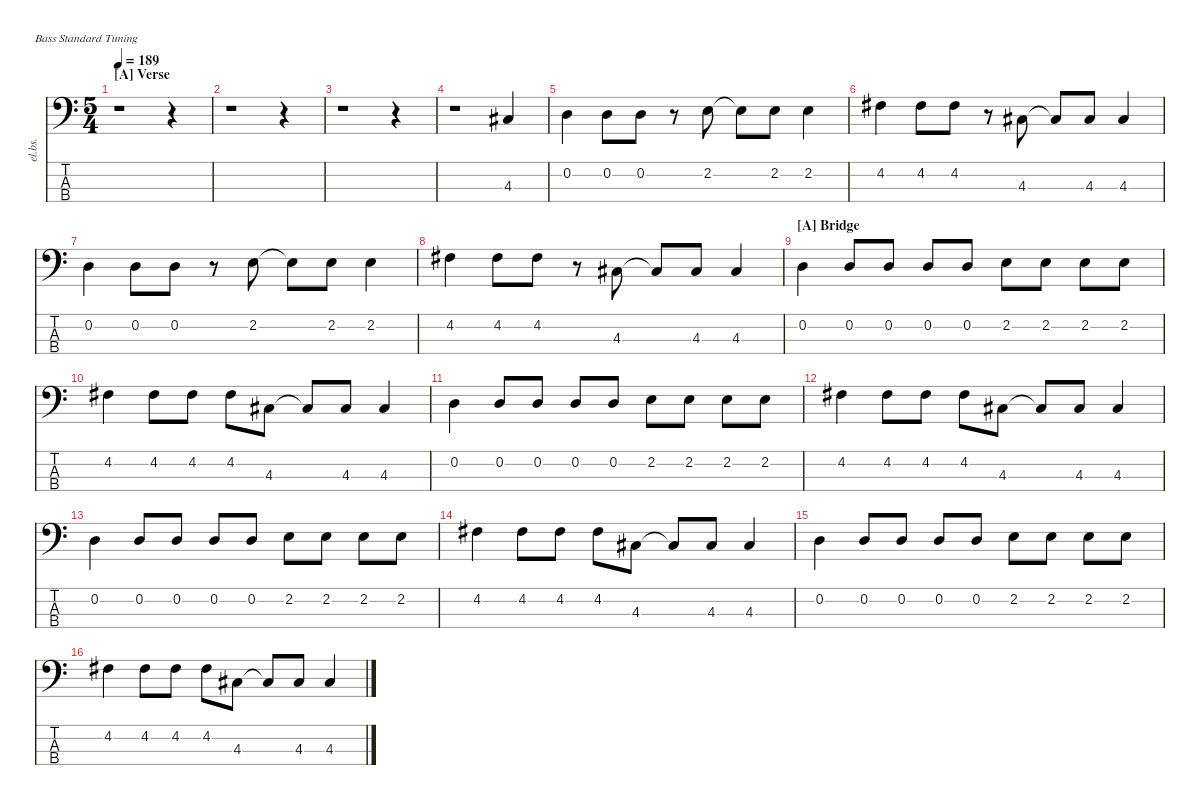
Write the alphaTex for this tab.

\defaultSystemsLayout 4
\hideDynamics
\bracketExtendMode nobrackets
\track ("Ba_MODO" "el.bs.") {instrument electricbassfinger}
\staff {score tabs}
\tuning (G2 D2 A1 E1)
\ts (5 4)
\section ("A" "Verse")
\tempo 189
\clef f4
\ks aminor
r.1{dy f beam Down} r.4{beam Down} |
r.1{beam Down} r.4{beam Down} |
r.1{beam Down} r.4{beam Down} |
r.1{beam Down} 4.3{acc #}.4{dy ff beam Up} |
0.2.4{beam Down} 0.2.8{beam Down} 0.2.8{beam Down} r.8{beam Down} 2.2.8{beam Down} 2.2{t}.8{beam Down} 2.2.8{beam Down} 2.2.4{beam Down} |
4.2{acc #}.4{beam Down} 4.2{acc #}.8{beam Down} 4.2{acc #}.8{beam Down} r.8{beam Down} 4.3{acc #}.8{beam Down} 4.3{t acc #}.8{beam Up} 4.3{acc #}.8{beam Up} 4.3{acc #}.4{beam Up} |
0.2.4{beam Down} 0.2.8{beam Down} 0.2.8{beam Down} r.8{beam Down} 2.2.8{beam Down} 2.2{t}.8{beam Down} 2.2.8{beam Down} 2.2.4{beam Down} |
4.2{acc #}.4{beam Down} 4.2{acc #}.8{beam Down} 4.2{acc #}.8{beam Down} r.8{beam Down} 4.3{acc #}.8{beam Down} 4.3{t acc #}.8{beam Up} 4.3{acc #}.8{beam Up} 4.3{acc #}.4{beam Up} |
\section ("A" "Bridge")
0.2.4{dy fff beam Down} 0.2.8{dy f beam Up} 0.2.8{dy mf beam Up} 0.2.8{dy ff beam Up} 0.2.8{dy f beam Up} 2.2.8{dy fff beam Down} 2.2.8{dy f beam Down} 2.2.8{dy ff beam Down} 2.2.8{dy mf beam Down} |
4.2{acc #}.4{dy fff beam Down} 4.2{acc #}.8{dy f beam Down} 4.2{acc #}.8{dy ff beam Down} 4.2{acc #}.8{dy f beam Down} 4.3{acc #}.8{dy fff beam Down} 4.3{t acc #}.8{beam Up} 4.3{acc #}.8{dy mf beam Up} 4.3{acc #}.4{dy f beam Up} |
0.2.4{dy fff beam Down} 0.2.8{dy f beam Up} 0.2.8{dy mf beam Up} 0.2.8{dy ff beam Up} 0.2.8{dy f beam Up} 2.2.8{dy fff beam Down} 2.2.8{dy f beam Down} 2.2.8{dy ff beam Down} 2.2.8{dy mf beam Down} |
4.2{acc #}.4{dy fff beam Down} 4.2{acc #}.8{dy f beam Down} 4.2{acc #}.8{dy ff beam Down} 4.2{acc #}.8{dy f beam Down} 4.3{acc #}.8{dy fff beam Down} 4.3{t acc #}.8{beam Up} 4.3{acc #}.8{dy mf beam Up} 4.3{acc #}.4{dy f beam Up} |
0.2.4{dy fff beam Down} 0.2.8{dy f beam Up} 0.2.8{dy mf beam Up} 0.2.8{dy ff beam Up} 0.2.8{dy f beam Up} 2.2.8{dy fff beam Down} 2.2.8{dy f beam Down} 2.2.8{dy ff beam Down} 2.2.8{dy mf beam Down} |
4.2{acc #}.4{dy fff beam Down} 4.2{acc #}.8{dy f beam Down} 4.2{acc #}.8{dy ff beam Down} 4.2{acc #}.8{dy f beam Down} 4.3{acc #}.8{dy fff beam Down} 4.3{t acc #}.8{beam Up} 4.3{acc #}.8{dy mf beam Up} 4.3{acc #}.4{dy f beam Up} |
0.2.4{dy fff beam Down} 0.2.8{dy f beam Up} 0.2.8{dy mf beam Up} 0.2.8{dy ff beam Up} 0.2.8{dy f beam Up} 2.2.8{dy fff beam Down} 2.2.8{dy f beam Down} 2.2.8{dy ff beam Down} 2.2.8{dy mf beam Down} |
4.2{acc #}.4{dy fff beam Down} 4.2{acc #}.8{dy f beam Down} 4.2{acc #}.8{dy ff beam Down} 4.2{acc #}.8{dy f beam Down} 4.3{acc #}.8{dy fff beam Down} 4.3{t acc #}.8{beam Up} 4.3{acc #}.8{dy mf beam Up} 4.3{acc #}.4{dy f beam Up}
